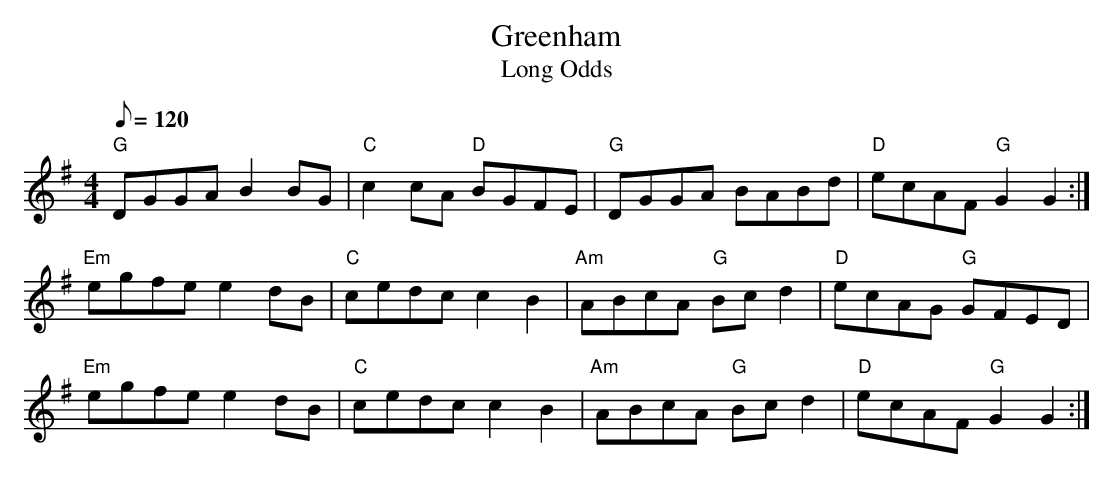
X:1
T: Greenham
T: Long Odds
M: 4/4
L: 1/8
Q: 120
K: G
"G" DGGA B2BG | "C" c2cA "D" BGFE| "G" DGGA BABd | "D" ecAF "G" G2G2 :|
"Em" egfe e2dB | "C" cedc c2B2 | "Am" ABcA "G" Bcd2 | "D" ecAG "G" GFED  |
"Em" egfe e2dB | "C" cedc c2B2 | "Am" ABcA "G" Bcd2 | "D" ecAF "G" G2G2 :|
